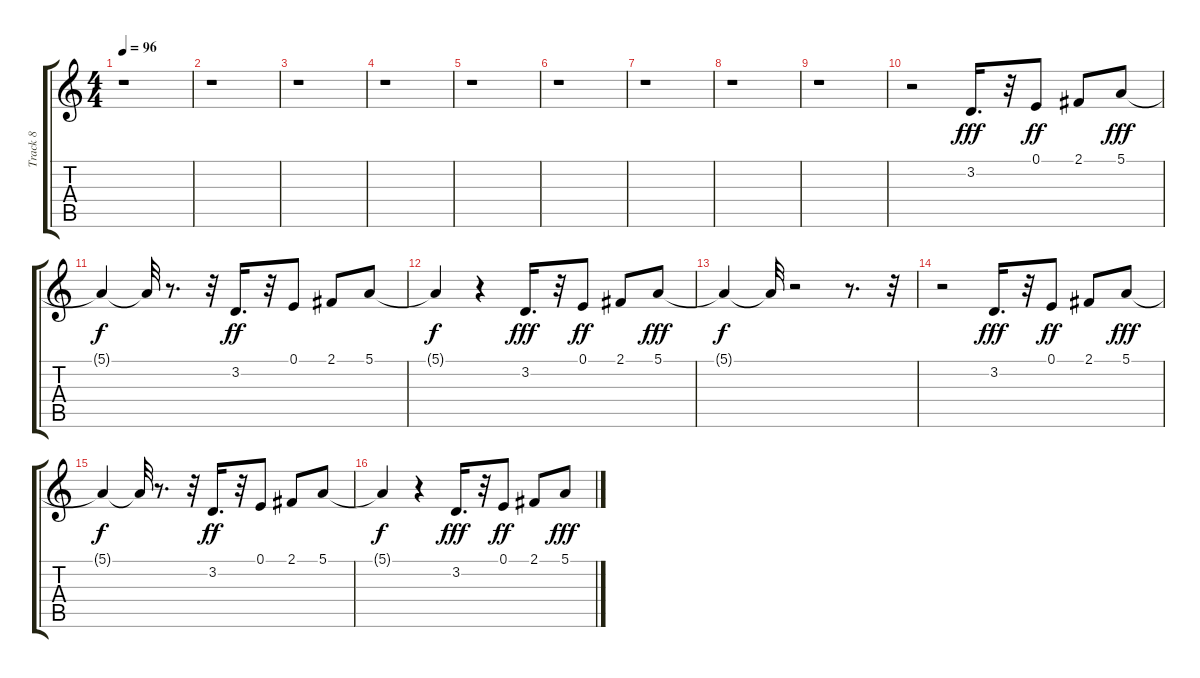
\track ("Track 8" "Track 8") {instrument voiceoohs}
\staff {score tabs}
\tuning (E4 B3 G3 D3 A2 E2) {hide}
\ts (4 4)
\tempo 96
\clef g2
\ks c
r.1{dy f} |
r.1 |
r.1 |
r.1 |
r.1 |
r.1 |
r.1 |
r.1 |
r.1 |
r.2 3.2.16{d dy fff} r.32 0.1.8{dy ff} 2.1.8 5.1.8{dy fff} |
5.1{t}.4{dy f} 5.1{t}.32 r.8{d} r.32 3.2.16{d dy ff} r.32 0.1.8 2.1.8 5.1.8 |
5.1{t}.4{dy f} r.4 3.2.16{d dy fff} r.32 0.1.8{dy ff} 2.1.8 5.1.8{dy fff} |
5.1{t}.4{dy f} 5.1{t}.32 r.2 r.8{d} r.32 |
r.2 3.2.16{d dy fff} r.32 0.1.8{dy ff} 2.1.8 5.1.8{dy fff} |
5.1{t}.4{dy f} 5.1{t}.32 r.8{d} r.32 3.2.16{d dy ff} r.32 0.1.8 2.1.8 5.1.8 |
5.1{t}.4{dy f} r.4 3.2.16{d dy fff} r.32 0.1.8{dy ff} 2.1.8 5.1.8{dy fff}
